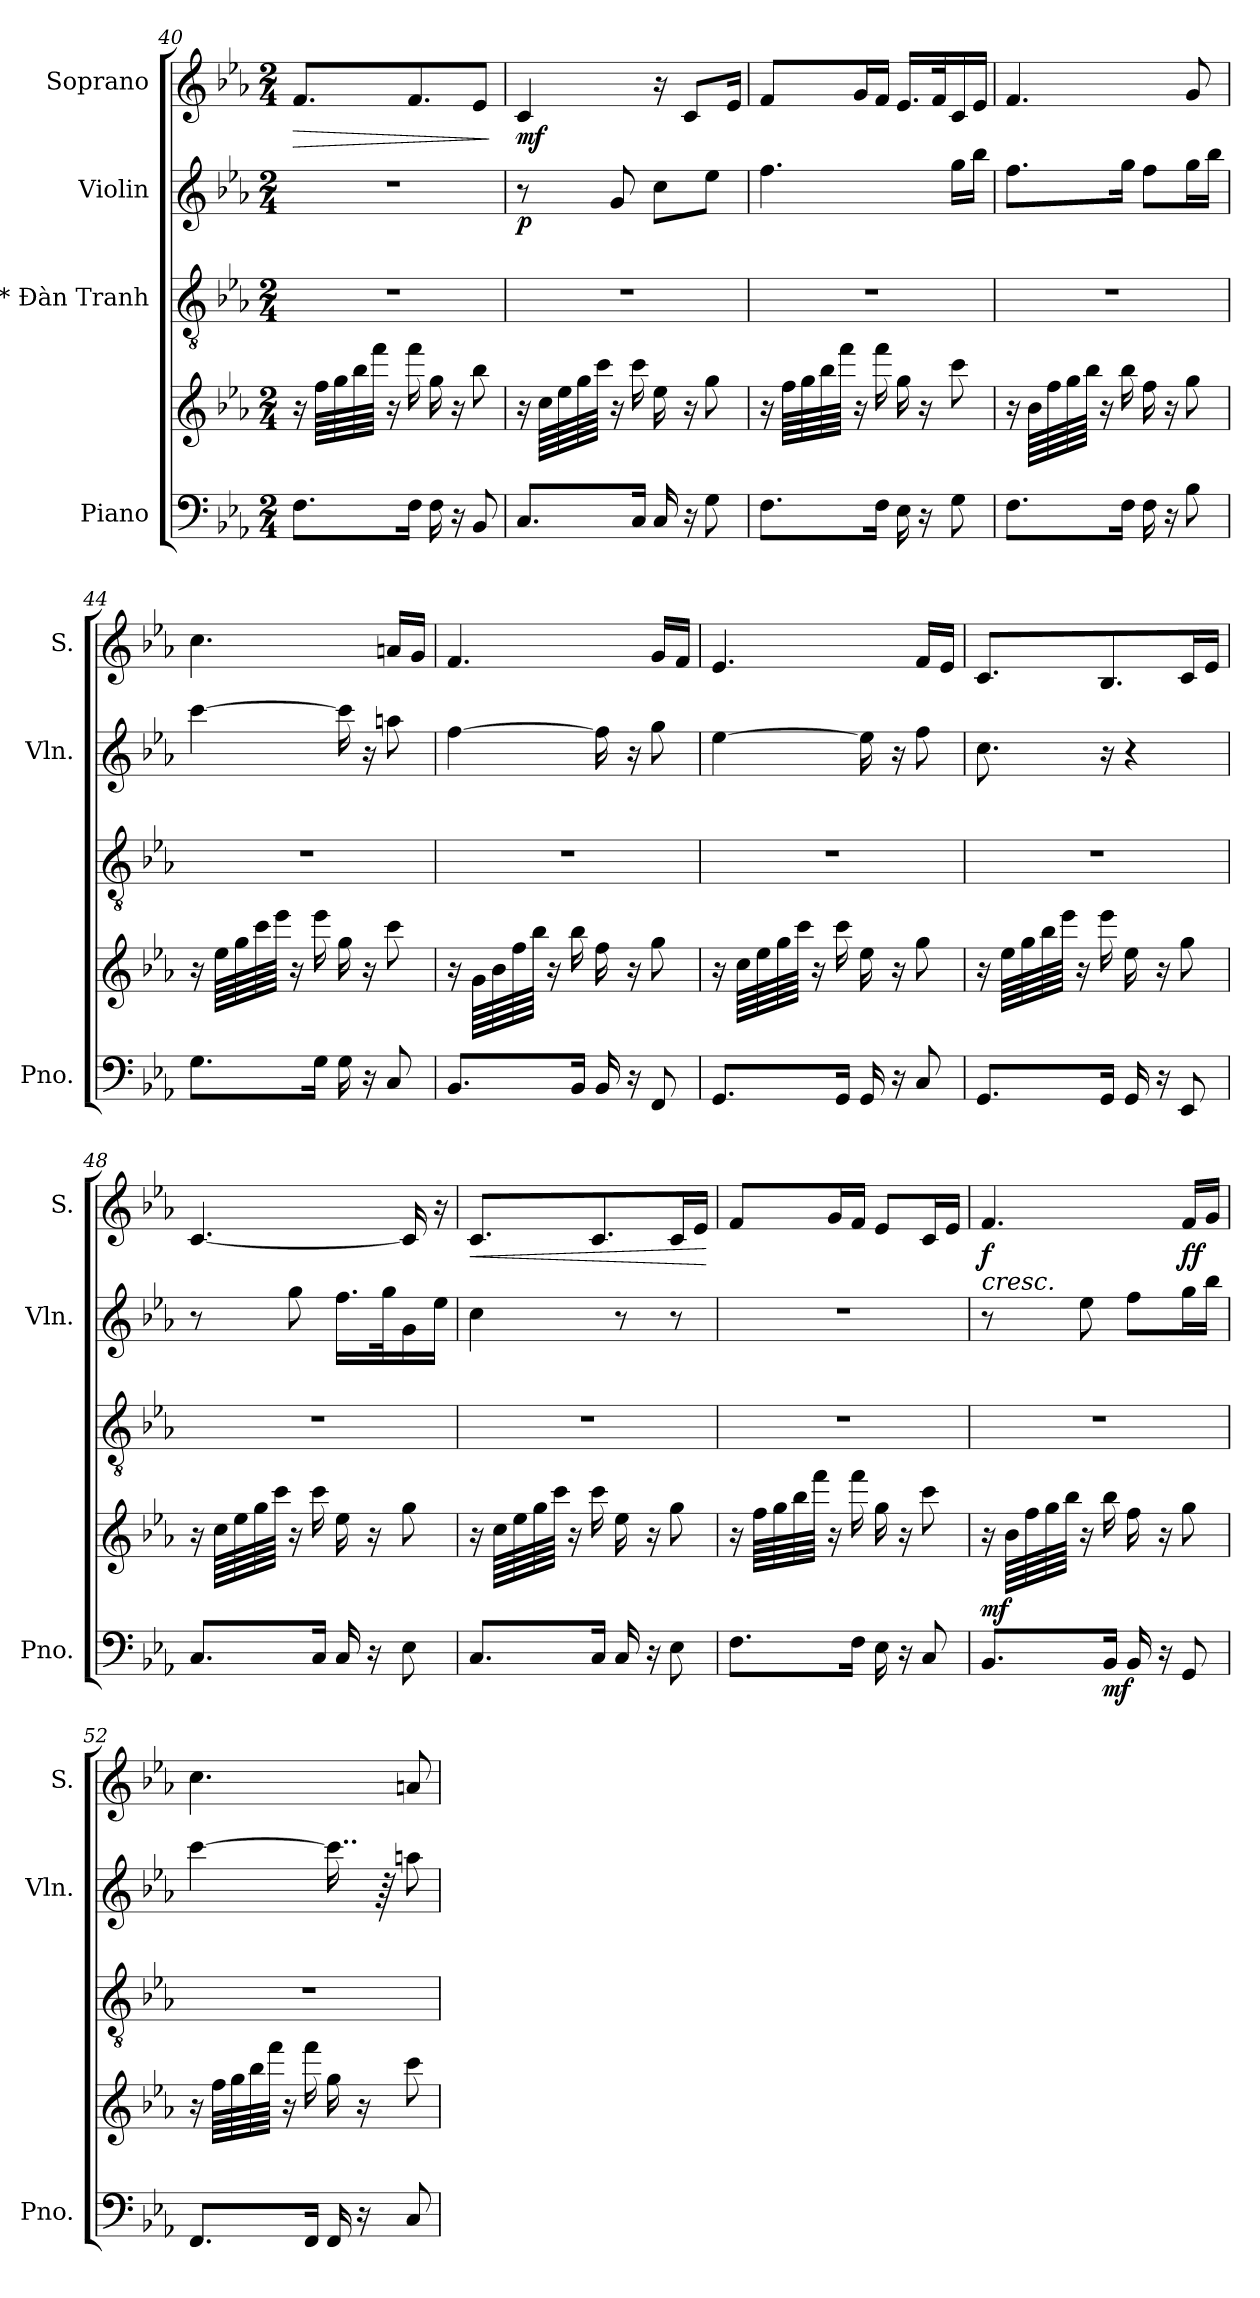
**kern	**kern	**dynam	**kern	**kern	**dynam	**kern	**dynam
*part4	*part4	*part4	*part3	*part2	*part2	*part1	*part1
*staff5	*staff4	*staff4/5	*staff3	*staff2	*staff2	*staff1	*staff1
*I"Piano	*	*	*I"* Đàn Tranh	*I"Violin	*	*I"Soprano	*
*I'Pno.	*	*	*	*I'Vln.	*	*I'S.	*
!!LO:PB:g=z
*clefF4	*clefG2	*	*clefGv2	*clefG2	*	*clefG2	*
*k[b-e-a-]	*k[b-e-a-]	*	*k[b-e-a-]	*k[b-e-a-]	*	*k[b-e-a-]	*
*M2/4	*M2/4	*	*M2/4	*M2/4	*	*M2/4	*
=40	=40	=40	=40	=40	=40	=40	=40
!	!	!	!	!	!	!	!LO:HP:b
8.F\L	16r	.	2r	2r	.	8.f/L	>
.	64ff\LLLL	.	.	.	.	.	.
.	64gg\	.	.	.	.	.	.
.	64bb-\	.	.	.	.	.	.
.	64fff\JJJJ	.	.	.	.	.	.
.	16r	.	.	.	.	.	.
16F\Jk	16fff\	.	.	.	.	8.f/	.
16F\	16gg\	.	.	.	.	.	.
16r	16r	.	.	.	.	.	.
8BB-/	8bb-\	.	.	.	.	8e-/J	.
.	.	.	.	.	.	.	]
=41	=41	=41	=41	=41	=41	=41	=41
!	!	!LO:DY:b=2	!	!	!	!	!
!	!	!LO:DY:n=1:b	!	!	!LO:DY:b	!	!LO:DY:b
8.C/L	16r	mp mp	2r	8r	p	4c/	mf
.	64cc\LLLL	.	.	.	.	.	.
.	64ee-\	.	.	.	.	.	.
.	64gg\	.	.	.	.	.	.
.	64ccc\JJJJ	.	.	.	.	.	.
.	16r	.	.	8g/	.	.	.
16C/Jk	16ccc\	.	.	.	.	.	.
16C/	16ee-\	.	.	8cc\L	.	16r	.
16r	16r	.	.	.	.	8c/L	.
8G\	8gg\	.	.	8ee-\J	.	.	.
.	.	.	.	.	.	16e-/Jk	.
=42	=42	=42	=42	=42	=42	=42	=42
8.F\L	16r	.	2r	4.ff\	.	8f/L	.
.	64ff\LLLL	.	.	.	.	.	.
.	64gg\	.	.	.	.	.	.
.	64bb-\	.	.	.	.	.	.
.	64fff\JJJJ	.	.	.	.	.	.
.	16r	.	.	.	.	16g/L	.
16F\Jk	16fff\	.	.	.	.	16f/JJ	.
16E-\	16gg\	.	.	.	.	16.e-/LL	.
16r	16r	.	.	.	.	.	.
.	.	.	.	.	.	32f/K	.
8G\	8ccc\	.	.	16gg\LL	.	16c/	.
.	.	.	.	16bb-\JJ	.	16e-/JJ	.
!!LO:LB:g=z
=43	=43	=43	=43	=43	=43	=43	=43
8.F\L	16r	.	2r	8.ff\L	.	4.f/	.
.	64b-\LLLL	.	.	.	.	.	.
.	64ff\	.	.	.	.	.	.
.	64gg\	.	.	.	.	.	.
.	64bb-\JJJJ	.	.	.	.	.	.
.	16r	.	.	.	.	.	.
16F\Jk	16bb-\	.	.	16gg\Jk	.	.	.
16F\	16ff\	.	.	8ff\L	.	.	.
16r	16r	.	.	.	.	.	.
8B-\	8gg\	.	.	16gg\L	.	8g/	.
.	.	.	.	16bb-\JJ	.	.	.
=44	=44	=44	=44	=44	=44	=44	=44
8.G\L	16r	.	2r	[4ccc\	.	4.cc\	.
.	64ee-\LLLL	.	.	.	.	.	.
.	64gg\	.	.	.	.	.	.
.	64ccc\	.	.	.	.	.	.
.	64eee-\JJJJ	.	.	.	.	.	.
.	16r	.	.	.	.	.	.
16G\Jk	16eee-\	.	.	.	.	.	.
16G\	16gg\	.	.	16ccc\]	.	.	.
16r	16r	.	.	16r	.	.	.
8C/	8ccc\	.	.	8aan\	.	16an/LL	.
.	.	.	.	.	.	16g/JJ	.
=45	=45	=45	=45	=45	=45	=45	=45
8.BB-/L	16r	.	2r	[4ff\	.	4.f/	.
.	64g\LLLL	.	.	.	.	.	.
.	64b-\	.	.	.	.	.	.
.	64ff\	.	.	.	.	.	.
.	64bb-\JJJJ	.	.	.	.	.	.
.	16r	.	.	.	.	.	.
16BB-/Jk	16bb-\	.	.	.	.	.	.
16BB-/	16ff\	.	.	16ff\]	.	.	.
16r	16r	.	.	16r	.	.	.
8FF/	8gg\	.	.	8gg\	.	16g/LL	.
.	.	.	.	.	.	16f/JJ	.
!!LO:PB:g=z
=46	=46	=46	=46	=46	=46	=46	=46
8.GG/L	16r	.	2r	[4ee-\	.	4.e-/	.
.	64cc\LLLL	.	.	.	.	.	.
.	64ee-\	.	.	.	.	.	.
.	64gg\	.	.	.	.	.	.
.	64ccc\JJJJ	.	.	.	.	.	.
.	16r	.	.	.	.	.	.
16GG/Jk	16ccc\	.	.	.	.	.	.
16GG/	16ee-\	.	.	16ee-\]	.	.	.
16r	16r	.	.	16r	.	.	.
8C/	8gg\	.	.	8ff\	.	16f/LL	.
.	.	.	.	.	.	16e-/JJ	.
=47	=47	=47	=47	=47	=47	=47	=47
8.GG/L	16r	.	2r	8.cc\	.	8.c/L	.
.	64ee-\LLLL	.	.	.	.	.	.
.	64gg\	.	.	.	.	.	.
.	64bb-\	.	.	.	.	.	.
.	64eee-\JJJJ	.	.	.	.	.	.
.	16r	.	.	.	.	.	.
16GG/Jk	16eee-\	.	.	16r	.	8.B-/	.
16GG/	16ee-\	.	.	4r	.	.	.
16r	16r	.	.	.	.	.	.
8EE-/	8gg\	.	.	.	.	16c/L	.
.	.	.	.	.	.	16e-/JJ	.
=48	=48	=48	=48	=48	=48	=48	=48
8.C/L	16r	.	2r	8r	.	[4.c/	.
.	64cc\LLLL	.	.	.	.	.	.
.	64ee-\	.	.	.	.	.	.
.	64gg\	.	.	.	.	.	.
.	64ccc\JJJJ	.	.	.	.	.	.
.	16r	.	.	8gg\	.	.	.
16C/Jk	16ccc\	.	.	.	.	.	.
16C/	16ee-\	.	.	16.ff\LL	.	.	.
16r	16r	.	.	.	.	.	.
.	.	.	.	32gg\K	.	.	.
8E-\	8gg\	.	.	16g\	.	16c/]	.
.	.	.	.	16ee-\JJ	.	16r	.
!!LO:LB:g=z
=49	=49	=49	=49	=49	=49	=49	=49
!	!	!	!	!	!	!	!LO:HP:b
8.C/L	16r	.	2r	4cc\	.	8.c/L	<
.	64cc\LLLL	.	.	.	.	.	.
.	64ee-\	.	.	.	.	.	.
.	64gg\	.	.	.	.	.	.
.	64ccc\JJJJ	.	.	.	.	.	.
.	16r	.	.	.	.	.	.
16C/Jk	16ccc\	.	.	.	.	8.c/	.
16C/	16ee-\	.	.	8r	.	.	.
16r	16r	.	.	.	.	.	.
8E-\	8gg\	.	.	8r	.	16c/L	.
.	.	.	.	.	.	16e-/JJ	.
.	.	.	.	.	.	.	[
=50	=50	=50	=50	=50	=50	=50	=50
8.F\L	16r	.	2r	2r	.	8f/L	.
.	64ff\LLLL	.	.	.	.	.	.
.	64gg\	.	.	.	.	.	.
.	64bb-\	.	.	.	.	.	.
.	64fff\JJJJ	.	.	.	.	.	.
.	16r	.	.	.	.	16g/L	.
16F\Jk	16fff\	.	.	.	.	16f/JJ	.
16E-\	16gg\	.	.	.	.	8e-/L	.
16r	16r	.	.	.	.	.	.
8C/	8ccc\	.	.	.	.	16c/L	.
.	.	.	.	.	.	16e-/JJ	.
=51	=51	=51	=51	=51	=51	=51	=51
!	!	!LO:DY:b	!	!	!	!	!LO:HP:b
!	!	!	!	!	!	!	!LO:DY:n=1:b
8.BB-/L	16r	mf	2r	8r	.	4.f/	< f
.	64b-\LLLL	.	.	.	.	.	.
.	64ff\	.	.	.	.	.	.
.	64gg\	.	.	.	.	.	.
.	64bb-\JJJJ	.	.	.	.	.	.
.	16r	.	.	8ee-\	.	.	.
!	!	!LO:DY:b=2	!	!	!	!	!
16BB-/Jk	16bb-\	mf	.	.	.	.	.
16BB-/	16ff\	.	.	8ff\L	.	.	.
16r	16r	.	.	.	.	.	.
!	!	!	!	!	!	!	!LO:DY:n=2:b
8GG/	8gg\	.	.	16gg\L	.	16f/LL	ff
.	.	.	.	16bb-\JJ	.	16g/JJ	.
.	.	.	.	.	.	.	[
!!LO:PB:g=z
=52	=52	=52	=52	=52	=52	=52	=52
8.FF/L	16r	.	2r	[4ccc\	.	4.cc\	.
.	64ff\LLLL	.	.	.	.	.	.
.	64gg\	.	.	.	.	.	.
.	64bb-\	.	.	.	.	.	.
.	64fff\JJJJ	.	.	.	.	.	.
.	16r	.	.	.	.	.	.
16FF/Jk	16fff\	.	.	.	.	.	.
16FF/	16gg\	.	.	16..ccc\]	.	.	.
16r	16r	.	.	.	.	.	.
.	.	.	.	64r	.	.	.
8C/	8ccc\	.	.	8aan\	.	8an/	.
=	=	=	=	=	=	=	=
*-	*-	*-	*-	*-	*-	*-	*-
